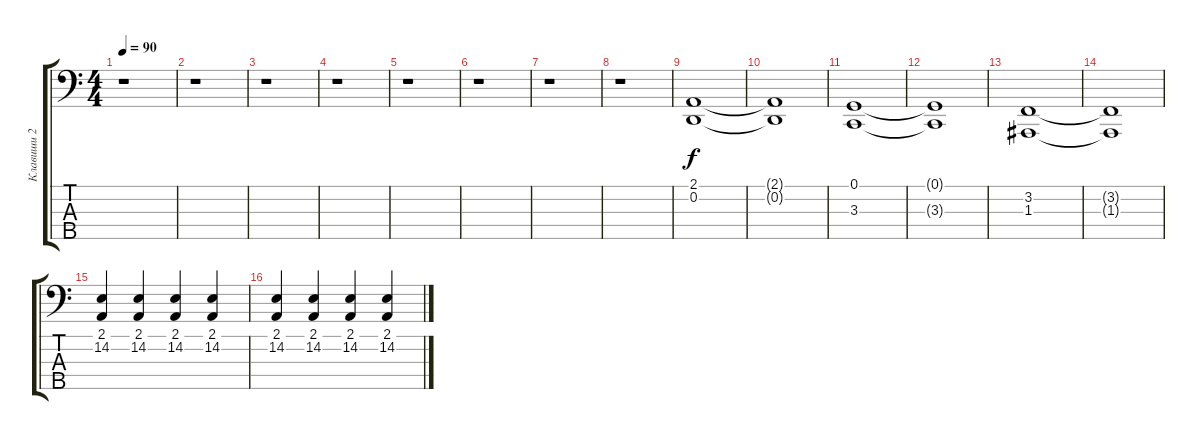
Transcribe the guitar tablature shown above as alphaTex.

\track ("Клавиши 2" "Клавиши 2") {instrument acousticgrandpiano}
\staff {score tabs}
\tuning (G2 D2 A1 E1 B0) {hide}
\ts (4 4)
\tempo 90
\clef f4
\ks c
r.1{dy f} |
r.1 |
r.1 |
r.1 |
r.1 |
r.1 |
r.1 |
r.1 |
(2.1 0.2).1 |
(2.1{t} 0.2{t}).1 |
(0.1 3.3).1 |
(0.1{t} 3.3{t}).1 |
(3.2 1.3).1 |
(3.2{t} 1.3{t}).1 |
(2.1 14.2).4 (2.1 14.2).4 (2.1 14.2).4 (2.1 14.2).4 |
(2.1 14.2).4 (2.1 14.2).4 (2.1 14.2).4 (2.1 14.2).4
